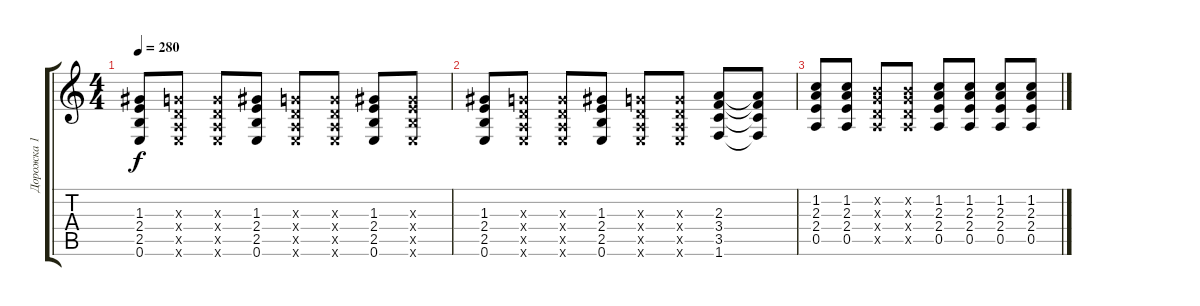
\track ("Дорожка 1" "Дорожка 1") {instrument acousticguitarsteel}
\staff {score tabs}
\tuning (E4 B3 G3 D3 A2 E2) {hide}
\ts (4 4)
\tempo 280
\clef g2
\ks c
(1.3 2.4 2.5 0.6).8{dy f} (0.3{x} 0.4{x} 0.5{x} 0.6{x}).8 (0.3{x} 0.4{x} 0.5{x} 0.6{x}).8 (1.3 2.4 2.5 0.6).8 (0.3{x} 0.4{x} 0.5{x} 0.6{x}).8 (0.3{x} 0.4{x} 0.5{x} 0.6{x}).8 (1.3 2.4 2.5 0.6).8 (1.3{x} 2.4{x} 2.5{x} 0.6{x}).8 |
(1.3 2.4 2.5 0.6).8 (0.3{x} 0.4{x} 0.5{x} 0.6{x}).8 (0.3{x} 0.4{x} 0.5{x} 0.6{x}).8 (1.3 2.4 2.5 0.6).8 (0.3{x} 0.4{x} 0.5{x} 0.6{x}).8 (0.3{x} 0.4{x} 0.5{x} 0.6{x}).8 (2.3 3.4 3.5 1.6).8 (2.3{t} 3.4{t} 3.5{t} 1.6{t}).8 |
(1.2 2.3 2.4 0.5).8 (1.2 2.3 2.4 0.5).8 (0.2{x} 0.3{x} 0.4{x} 0.5{x}).8 (0.2{x} 0.3{x} 0.4{x} 0.5{x}).8 (1.2 2.3 2.4 0.5).8 (1.2 2.3 2.4 0.5).8 (1.2 2.3 2.4 0.5).8 (1.2 2.3 2.4 0.5).8
